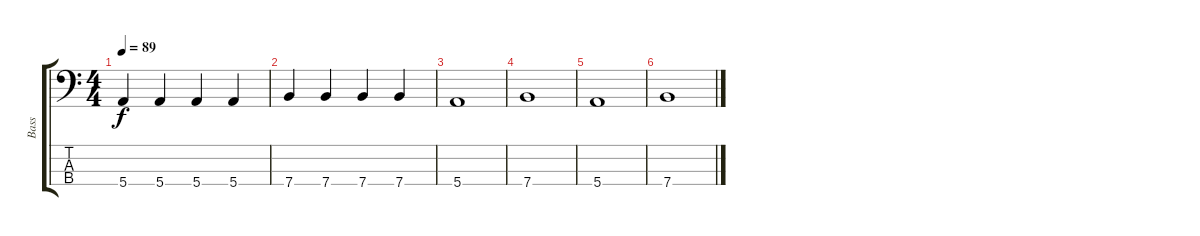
\track ("Bass" "Bass") {instrument electricbassfinger}
\staff {score tabs}
\tuning (G2 D2 A1 E1) {hide}
\ts (4 4)
\tempo 89
\clef f4
\ks c
5.4.4{dy f} 5.4.4 5.4.4 5.4.4 |
7.4.4 7.4.4 7.4.4 7.4.4 |
5.4.1 |
7.4.1 |
5.4.1 |
7.4.1
